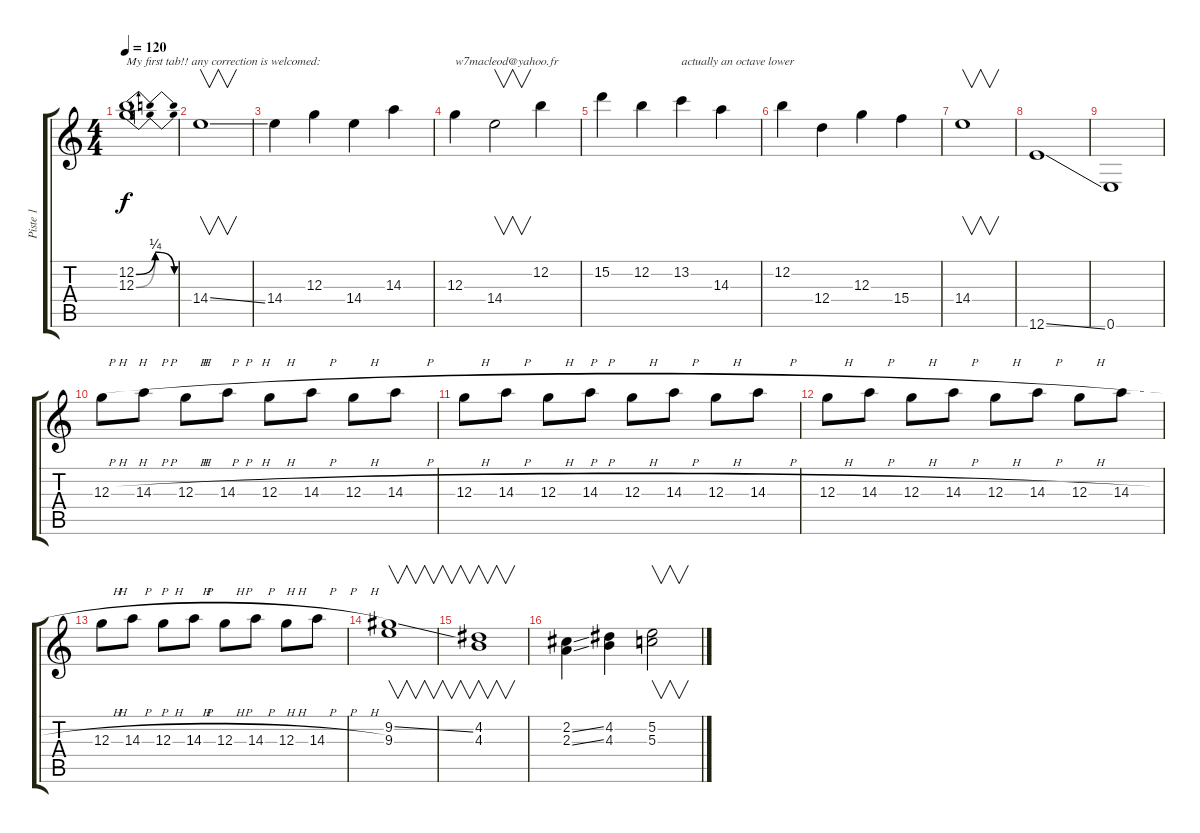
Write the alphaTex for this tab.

\track ("Piste 1" "Piste 1") {instrument distortionguitar}
\staff {score tabs}
\tuning (E4 B3 G3 D3 A2 E2) {hide}
\ts (4 4)
\tempo 120
\clef g2
\ks c
(12.2{be (bendrelease 0 0 30 1 44 1 60 0)} 12.3{be (bendrelease 0 0 30 1 45 1 60 0)}).1{txt "My first tab!! any correction is welcomed:" dy f instrument distortionguitar} |
14.4{ss}.1{v} |
14.4.4 12.3.4 14.4.4 14.3.4 |
12.3.4{txt "w7macleod@yahoo.fr"} 14.4.2{v} 12.2.4 |
15.2.4 12.2.4 13.2.4{txt "actually an octave lower"} 14.3.4 |
12.2.4 12.4.4 12.3.4 15.4.4 |
14.4.1{v} |
12.6{ss}.1 |
0.6.1 |
12.3{h}.8 14.3{h}.8 12.3{h}.8 14.3{h}.8 12.3{h}.8 14.3{h}.8 12.3{h}.8 14.3{h}.8 |
12.3{h}.8 14.3{h}.8 12.3{h}.8 14.3{h}.8 12.3{h}.8 14.3{h}.8 12.3{h}.8 14.3{h}.8 |
12.3{h}.8 14.3{h}.8 12.3{h}.8 14.3{h}.8 12.3{h}.8 14.3{h}.8 12.3{h}.8 14.3{h}.8 |
12.3{h}.8 14.3{h}.8 12.3{h}.8 14.3{h}.8 12.3{h}.8 14.3{h}.8 12.3{h}.8 14.3{h}.8 |
(9.2{ss} 9.3).1{v} |
(4.2 4.3).1{v} |
(2.2{ss} 2.3{ss}).4 (4.2 4.3).4 (5.2{ss} 5.3{ss}).2{v}
